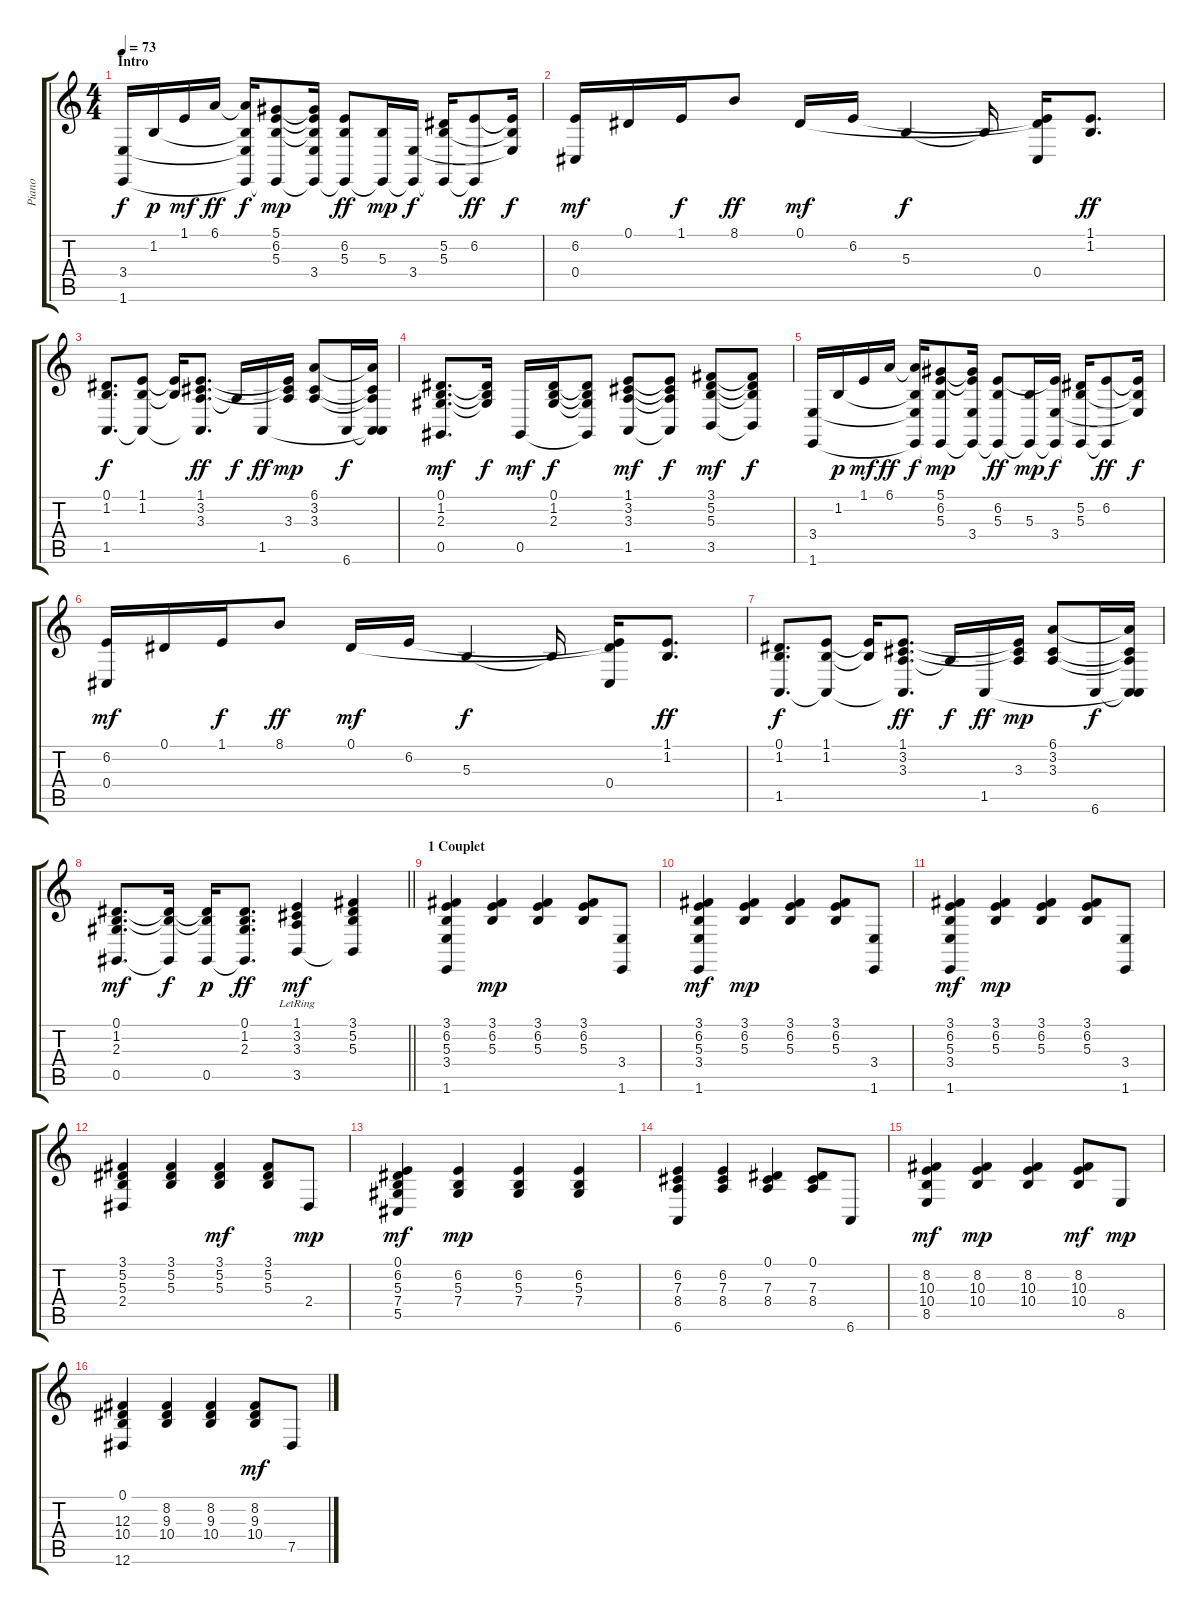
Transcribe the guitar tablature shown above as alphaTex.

\track ("Piano" "Piano") {instrument brightacousticpiano}
\staff {score tabs}
\tuning (Eb4 Bb3 Gb3 Db3 Ab2 Eb2) {hide}
\ts (4 4)
\section ("" "Intro")
\tempo 73
\clef g2
\ks c
(3.4 1.6).16{dy f instrument brightacousticpiano} 1.2.16{dy p} 1.1.16{dy mf} 6.1.16{dy ff} (6.1{t} 1.2{t} 3.4{t} 1.6{t}).16{dy f} (5.1 6.2 5.3 1.6{t}).8{dy mp} (5.1{t} 6.2{t} 5.3{t} 3.4 1.6{t}).16 (6.2 5.3 1.6{t}).8{dy ff} (5.3 1.6{t}).16{dy mp} (3.4 1.6{t}).16{dy f} (5.2 5.3 1.6{t}).16 (6.2 1.6{t}).8{dy ff} (6.2{t} 5.3{t} 3.4{t}).16{dy f} |
(6.2 0.4).16{dy mf} 0.1.16 1.1.16{dy f} 8.1.8{dy ff} 0.1.16{dy mf} 6.2.16 5.3.4{dy f} 5.3{t}.16 (0.1{t} 6.2{t} 0.4).16 (1.1 1.2).8{d dy ff} |
(0.1 1.2 1.5).8{d dy f} (1.1 1.2 1.5{t}).8 (1.1{t} 1.2{t}).16 (1.1 3.2 3.3 1.5{t}).8{d dy ff} 3.3{t}.16{dy f} 1.5.16{dy ff} (1.1{t} 3.2{t} 3.3).16{dy mp} (6.1 3.2 3.3).8 6.6.16{dy f} (6.1{t} 3.2{t} 3.3{t} 1.5{t} 6.6{t}).16 |
(0.1 1.2 2.3 0.5).8{d dy mf} (0.1{t} 1.2{t} 2.3{t}).16{dy f} 0.5.16{dy mf} (0.1 1.2 2.3).16{dy f} (0.1{t} 1.2{t} 2.3{t} 0.5{t}).8 (1.1 3.2 3.3 1.5).8{dy mf} (1.1{t} 3.2{t} 3.3{t} 1.5{t}).8{dy f} (3.1 5.2 5.3 3.5).8{dy mf} (3.1{t} 5.2{t} 5.3{t} 3.5{t}).8{dy f} |
(3.4 1.6).16 1.2.16{dy p} 1.1.16{dy mf} 6.1.16{dy ff} (6.1{t} 1.2{t} 3.4{t} 1.6{t}).16{dy f} (5.1 6.2 5.3 1.6{t}).8{dy mp} (5.1{t} 6.2{t} 3.4 1.6{t}).16 (6.2 5.3 1.6{t}).8{dy ff} (5.3 1.6{t}).16{dy mp} (6.2{t} 3.4 1.6{t}).16{dy f} (5.2 5.3 1.6{t}).16 (6.2 1.6{t}).8{dy ff} (6.2{t} 5.3{t} 3.4{t}).16{dy f} |
(6.2 0.4).16{dy mf} 0.1.16 1.1.16{dy f} 8.1.8{dy ff} 0.1.16{dy mf} 6.2.16 5.3.4{dy f} 5.3{t}.16 (0.1{t} 6.2{t} 0.4).16 (1.1 1.2).8{d dy ff} |
(0.1 1.2 1.5).8{d dy f} (1.1 1.2 1.5{t}).8 (1.1{t} 1.2{t}).16 (1.1 3.2 3.3 1.5{t}).8{d dy ff} 3.3{t}.16{dy f} 1.5.16{dy ff} (1.1{t} 3.2{t} 3.3).16{dy mp} (6.1 3.2 3.3).8 6.6.16{dy f} (6.1{t} 3.2{t} 3.3{t} 1.5{t} 6.6{t}).16 |
\barLineRight lightlight
(0.1 1.2 2.3 0.5).8{d dy mf} (0.1{t} 1.2{t} 0.5{t}).16{dy f} (0.1{t} 1.2{t} 0.5).16{dy p} (0.1 1.2 2.3 0.5{t}).8{d dy ff} (1.1{lr} 3.2{lr} 3.3{lr} 3.5).4{dy mf} (3.1 5.2 5.3 3.5{t}).4 |
\section ("" "1 Couplet")
(3.1 6.2 5.3 3.4 1.6).4 (3.1 6.2 5.3).4{dy mp} (3.1 6.2 5.3).4 (3.1 6.2 5.3).8 (3.4 1.6).8 |
(3.1 6.2 5.3 3.4 1.6).4{dy mf} (3.1 6.2 5.3).4{dy mp} (3.1 6.2 5.3).4 (3.1 6.2 5.3).8 (3.4 1.6).8 |
(3.1 6.2 5.3 3.4 1.6).4{dy mf} (3.1 6.2 5.3).4{dy mp} (3.1 6.2 5.3).4 (3.1 6.2 5.3).8 (3.4 1.6).8 |
(3.1 5.2 5.3 2.4).4 (3.1 5.2 5.3).4 (3.1 5.2 5.3).4{dy mf} (3.1 5.2 5.3).8 2.4.8{dy mp} |
(0.1 6.2 5.3 7.4 5.5).4{dy mf} (6.2 5.3 7.4).4{dy mp} (6.2 5.3 7.4).4 (6.2 5.3 7.4).4 |
(6.2 7.3 8.4 6.6).4 (6.2 7.3 8.4).4 (0.1 7.3 8.4).4 (0.1 7.3 8.4).8 6.6.8 |
(8.2 10.3 10.4 8.5).4{dy mf} (8.2 10.3 10.4).4{dy mp} (8.2 10.3 10.4).4 (8.2 10.3 10.4).8{dy mf} 8.5.8{dy mp} |
(0.1 12.3 10.4 12.6).4 (8.2 9.3 10.4).4 (8.2 9.3 10.4).4 (8.2 9.3 10.4).8{dy mf} 7.5.8
